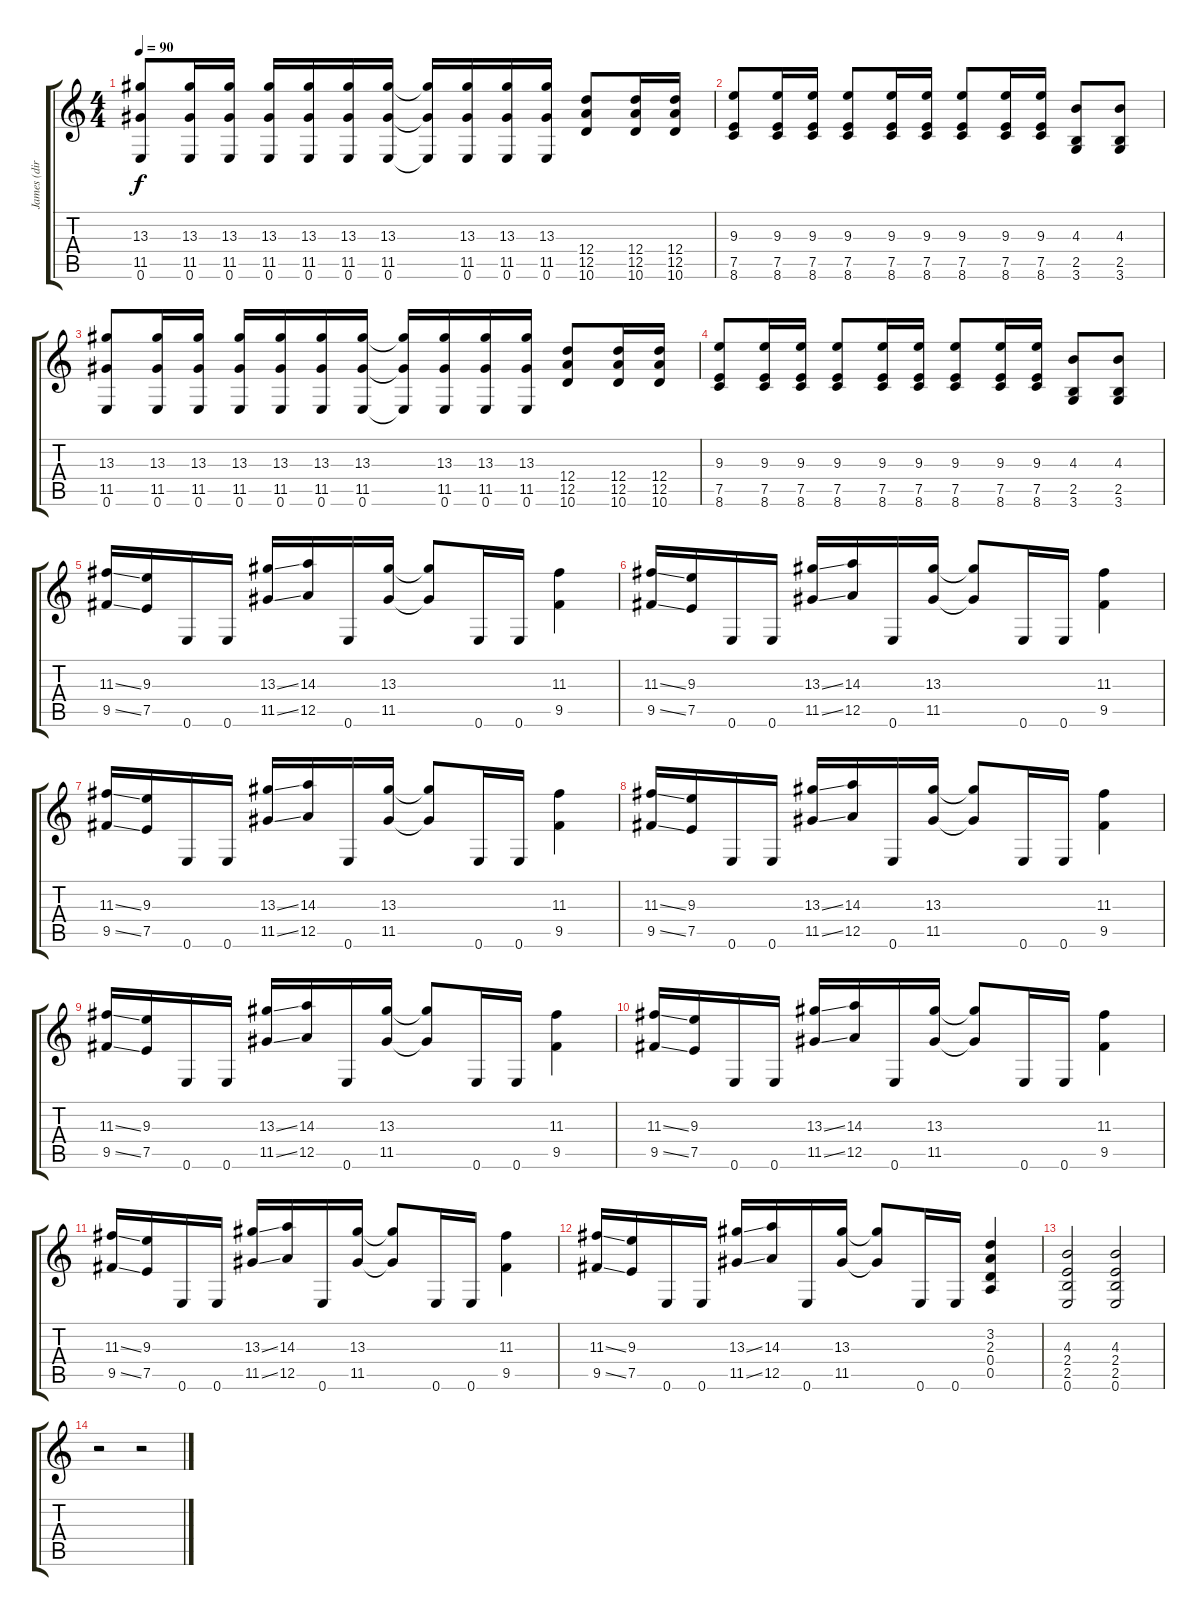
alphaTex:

\track ("James (dirty)" "James (dir") {instrument overdrivenguitar}
\staff {score tabs}
\tuning (E4 B3 G3 D3 A2 E2) {hide}
\ts (4 4)
\tempo 90
\clef g2
\ks c
(13.3 11.5 0.6).8{dy f} (13.3 11.5 0.6).16 (13.3 11.5 0.6).16 (13.3 11.5 0.6).16 (13.3 11.5 0.6).16 (13.3 11.5 0.6).16 (13.3 11.5 0.6).16 (13.3{t} 11.5{t} 0.6{t}).16 (13.3 11.5 0.6).16 (13.3 11.5 0.6).16 (13.3 11.5 0.6).16 (12.4 12.5 10.6).8 (12.4 12.5 10.6).16 (12.4 12.5 10.6).16 |
(9.3 7.5 8.6).8 (9.3 7.5 8.6).16 (9.3 7.5 8.6).16 (9.3 7.5 8.6).8 (9.3 7.5 8.6).16 (9.3 7.5 8.6).16 (9.3 7.5 8.6).8 (9.3 7.5 8.6).16 (9.3 7.5 8.6).16 (4.3 2.5 3.6).8 (4.3 2.5 3.6).8 |
(13.3 11.5 0.6).8 (13.3 11.5 0.6).16 (13.3 11.5 0.6).16 (13.3 11.5 0.6).16 (13.3 11.5 0.6).16 (13.3 11.5 0.6).16 (13.3 11.5 0.6).16 (13.3{t} 11.5{t} 0.6{t}).16 (13.3 11.5 0.6).16 (13.3 11.5 0.6).16 (13.3 11.5 0.6).16 (12.4 12.5 10.6).8 (12.4 12.5 10.6).16 (12.4 12.5 10.6).16 |
(9.3 7.5 8.6).8 (9.3 7.5 8.6).16 (9.3 7.5 8.6).16 (9.3 7.5 8.6).8 (9.3 7.5 8.6).16 (9.3 7.5 8.6).16 (9.3 7.5 8.6).8 (9.3 7.5 8.6).16 (9.3 7.5 8.6).16 (4.3 2.5 3.6).8 (4.3 2.5 3.6).8 |
(11.3{ss} 9.5{ss}).16 (9.3 7.5).16 0.6.16 0.6.16 (13.3{ss} 11.5{ss}).16 (14.3 12.5).16 0.6.16 (13.3 11.5).16 (13.3{t} 11.5{t}).8 0.6.16 0.6.16 (11.3 9.5).4 |
(11.3{ss} 9.5{ss}).16 (9.3 7.5).16 0.6.16 0.6.16 (13.3{ss} 11.5{ss}).16 (14.3 12.5).16 0.6.16 (13.3 11.5).16 (13.3{t} 11.5{t}).8 0.6.16 0.6.16 (11.3 9.5).4 |
(11.3{ss} 9.5{ss}).16 (9.3 7.5).16 0.6.16 0.6.16 (13.3{ss} 11.5{ss}).16 (14.3 12.5).16 0.6.16 (13.3 11.5).16 (13.3{t} 11.5{t}).8 0.6.16 0.6.16 (11.3 9.5).4 |
(11.3{ss} 9.5{ss}).16 (9.3 7.5).16 0.6.16 0.6.16 (13.3{ss} 11.5{ss}).16 (14.3 12.5).16 0.6.16 (13.3 11.5).16 (13.3{t} 11.5{t}).8 0.6.16 0.6.16 (11.3 9.5).4 |
(11.3{ss} 9.5{ss}).16 (9.3 7.5).16 0.6.16 0.6.16 (13.3{ss} 11.5{ss}).16 (14.3 12.5).16 0.6.16 (13.3 11.5).16 (13.3{t} 11.5{t}).8 0.6.16 0.6.16 (11.3 9.5).4 |
(11.3{ss} 9.5{ss}).16 (9.3 7.5).16 0.6.16 0.6.16 (13.3{ss} 11.5{ss}).16 (14.3 12.5).16 0.6.16 (13.3 11.5).16 (13.3{t} 11.5{t}).8 0.6.16 0.6.16 (11.3 9.5).4 |
(11.3{ss} 9.5{ss}).16 (9.3 7.5).16 0.6.16 0.6.16 (13.3{ss} 11.5{ss}).16 (14.3 12.5).16 0.6.16 (13.3 11.5).16 (13.3{t} 11.5{t}).8 0.6.16 0.6.16 (11.3 9.5).4 |
(11.3{ss} 9.5{ss}).16 (9.3 7.5).16 0.6.16 0.6.16 (13.3{ss} 11.5{ss}).16 (14.3 12.5).16 0.6.16 (13.3 11.5).16 (13.3{t} 11.5{t}).8 0.6.16 0.6.16 (3.2 2.3 0.4 0.5).4 |
(4.3 2.4 2.5 0.6).2 (4.3 2.4 2.5 0.6).2 |
r.2 r.2
